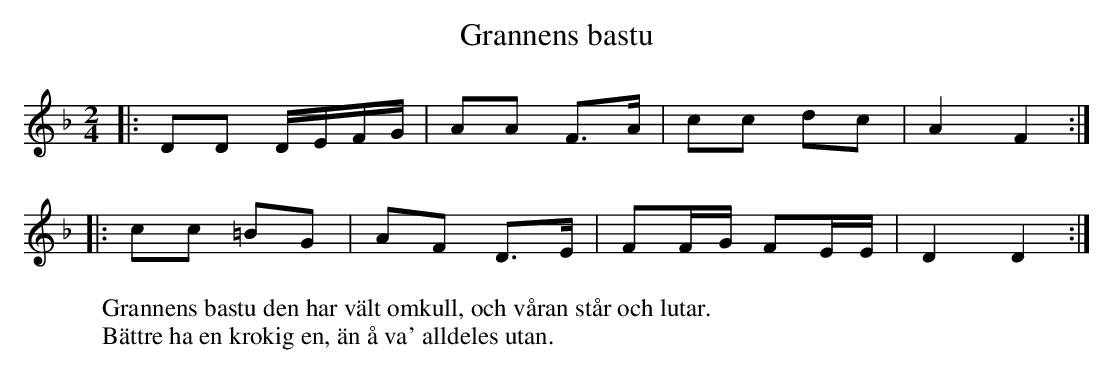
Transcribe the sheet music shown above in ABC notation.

X:1
T:Grannens bastu
M:2/4
L:1/8
K:Dm
|:DD D/E/F/G/ | AA F>A | cc dc | A2 F2 :|
|:cc =BG | AF D>E | FF/G/ FE/E/ | D2 D2 :|
W:Grannens bastu den har vält omkull, och våran står och lutar.
W:Bättre ha en krokig en, än å va' alldeles utan.
